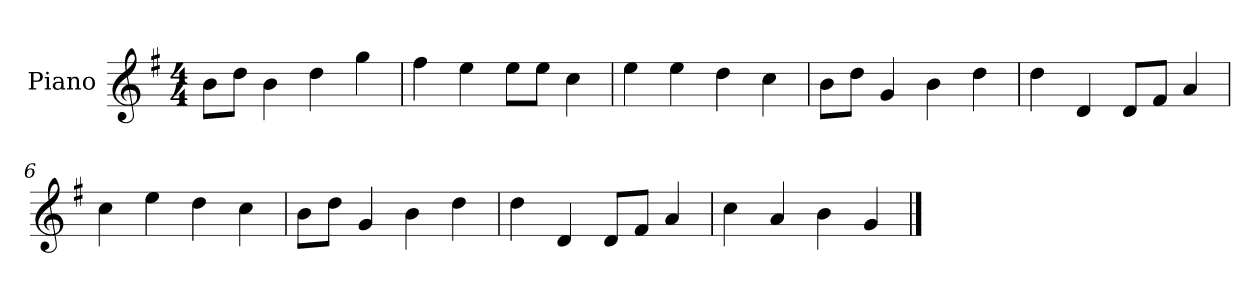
**kern
*part1
*staff1
*I"Piano
*I'P-no
*clefG2
*k[f#]
*M4/4
*MM90
=1
8b\L
8dd\J
4b\
4dd\
4gg\
=2
4ff#\
4ee\
8ee\L
8ee\J
4cc\
=3
4ee\
4ee\
4dd\
4cc\
=4
8b\L
8dd\J
4g/
4b\
4dd\
=5
4dd\
4d/
8d/L
8f#/J
4a/
=6
4cc\
4ee\
4dd\
4cc\
=7
8b\L
8dd\J
4g/
4b\
4dd\
!!LO:LB:g=z
=8
4dd\
4d/
8d/L
8f#/J
4a/
=9
4cc\
4a/
4b\
4g/
==
*-
